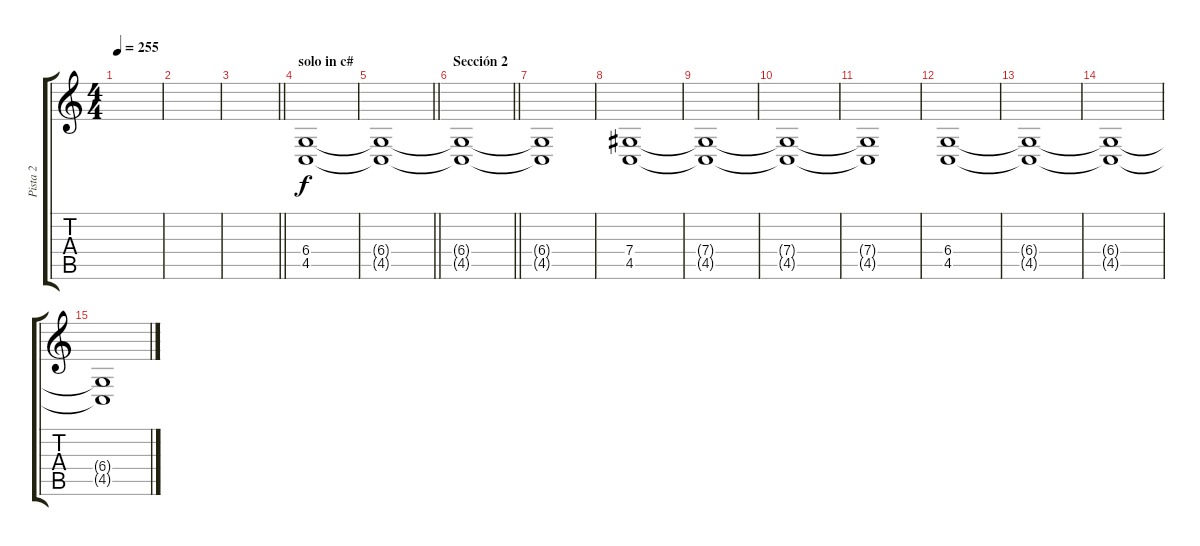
\track ("Pista 2" "Pista 2") {instrument tremolostrings}
\staff {score tabs}
\tuning (Eb4 Bb3 Gb3 Db3 Ab2 Eb2) {hide}
\ts (4 4)
\tempo 255
\clef g2
\ks c
|
|
\barLineRight lightlight
|
\section ("" "solo in c#")
(6.4 4.5).1{volume 10} |
\barLineRight lightlight
(6.4{t} 4.5{t}).1 |
\section ("" "Sección 2")
\barLineRight lightlight
(6.4{t} 4.5{t}).1 |
\section ("" "")
(6.4{t} 4.5{t}).1 |
(7.4 4.5).1 |
(7.4{t} 4.5{t}).1 |
(7.4{t} 4.5{t}).1 |
(7.4{t} 4.5{t}).1 |
(6.4 4.5).1 |
(6.4{t} 4.5{t}).1 |
(6.4{t} 4.5{t}).1 |
(6.4{t} 4.5{t}).1
